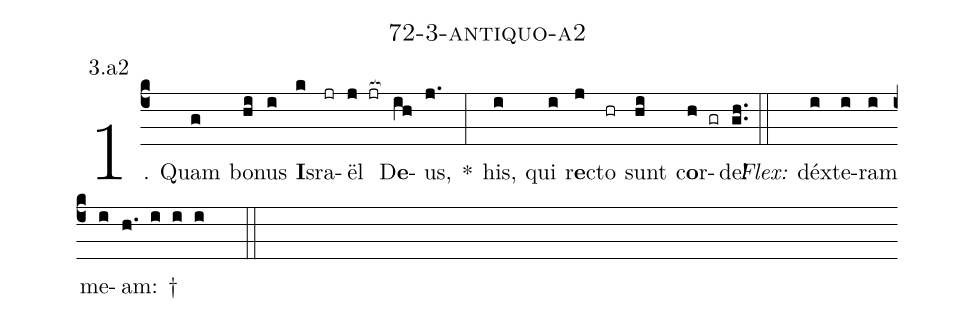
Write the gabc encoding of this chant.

name: 72-3-antiquo-a2;
annotation: 3.a2;
%%
(c4)1. Quam(g) bo(hi)nus(i) <b>I</b>s(k)ra(jr)ël(j jr[ocb:1{]) D<b>e</b>(ih[ocb:0}])us,(j.) *(:) his,(i) qui(i) r<b>e</b>c(j)to(hr) sunt(hi) c<b>o</b>r(h gr)de!(gh..) (::)
<i>Flex:</i>()  déx(i)te(i)ram(i) me(i)am: †(h. i i i  ::)
